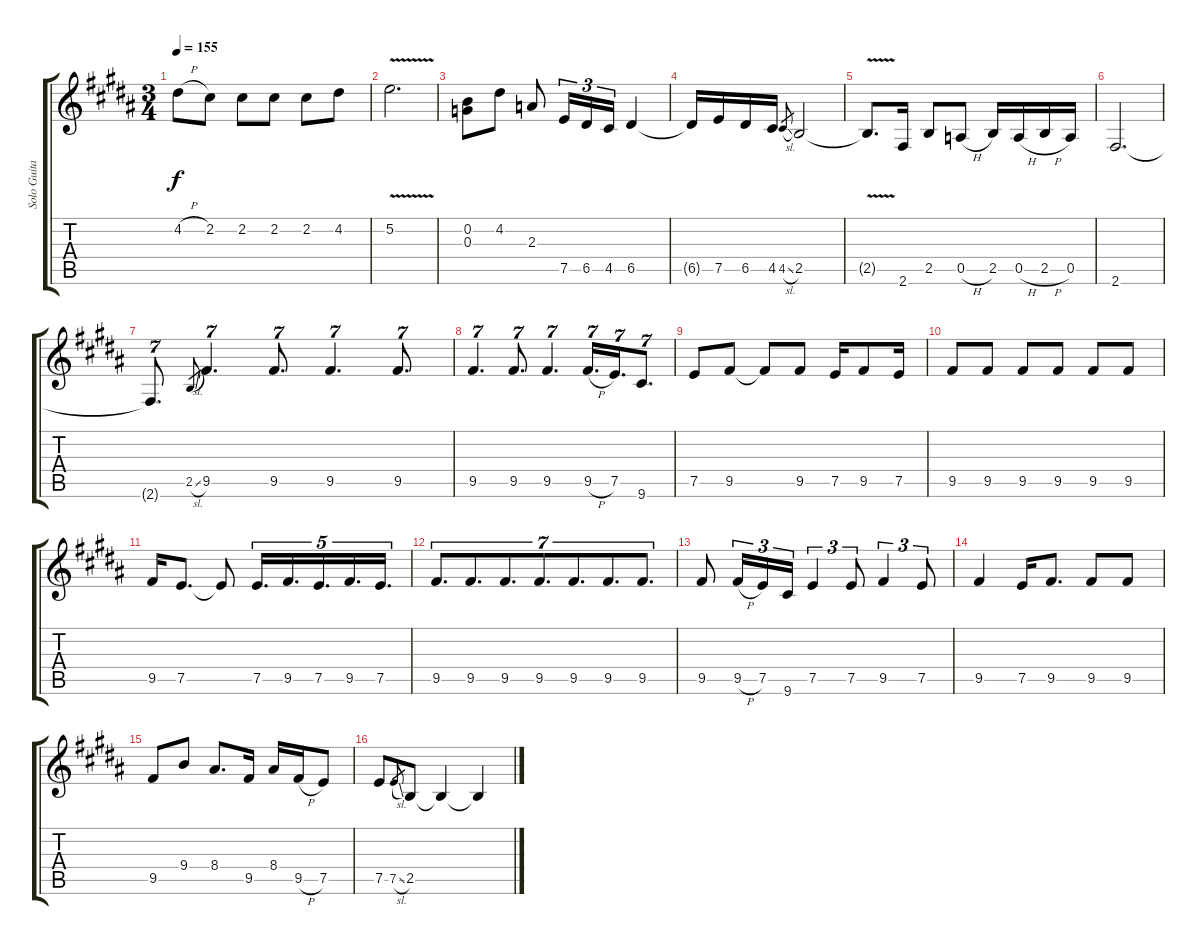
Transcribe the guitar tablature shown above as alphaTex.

\track ("Solo Guitar" "Solo Guita") {instrument distortionguitar}
\staff {score tabs}
\tuning (E4 B3 G3 D3 A2 E2) {hide}
\ts (3 4)
\tempo 155
\clef g2
\ks b
4.2{h}.8{dy f} 2.2.8 2.2.8 2.2.8 2.2.8 4.2.8 |
5.2{v}.2{d} |
(0.2 0.3).8 4.2.8 2.3.8 7.5.16{tu (3 2)} 6.5.16{tu (3 2)} 4.5.16{tu (3 2)} 6.5.4 |
6.5{t}.16 7.5.16 6.5.16 4.5.16 4.5{sl}.8{gr} 2.5.2 |
2.5{v t}.8{d} 2.6.16 2.5.8 0.5{h}.8 2.5.16 0.5{h}.16 2.5{h}.16 0.5.16 |
2.6.2{d} |
2.6{t}.8{d tu (7 4)} 2.5{sl}.8{gr} 9.5.4{d tu (7 4)} 9.5.8{d tu (7 4)} 9.5.4{d tu (7 4)} 9.5.8{d tu (7 4)} |
9.5.4{d tu (7 4)} 9.5.8{d tu (7 4)} 9.5.4{d tu (7 4)} 9.5{h}.16{d tu (7 4)} 7.5.16{d tu (7 4)} 9.6.8{d tu (7 4)} |
7.5.8 9.5.8 9.5{t}.8 9.5.8 7.5.16 9.5.8 7.5.16 |
9.5.8 9.5.8 9.5.8 9.5.8 9.5.8 9.5.8 |
9.5.16 7.5.8{d} 7.5{t}.8 7.5.16{d tu (5 4)} 9.5.16{d tu (5 4)} 7.5.16{d tu (5 4)} 9.5.16{d tu (5 4)} 7.5.16{d tu (5 4)} |
9.5.8{d tu (7 4)} 9.5.8{d tu (7 4)} 9.5.8{d tu (7 4)} 9.5.8{d tu (7 4)} 9.5.8{d tu (7 4)} 9.5.8{d tu (7 4)} 9.5.8{d tu (7 4)} |
9.5.8 9.5{h}.16{tu (3 2)} 7.5.16{tu (3 2)} 9.6.16{tu (3 2)} 7.5.4{tu (3 2)} 7.5.8{tu (3 2)} 9.5.4{tu (3 2)} 7.5.8{tu (3 2)} |
9.5.4 7.5.16 9.5.8{d} 9.5.8 9.5.8 |
9.5.8 9.4.8 8.4.8{d} 9.5.16 8.4.16 9.5{h}.16 7.5.8 |
7.5.8 7.5{sl}.8{gr} 2.5.8 2.5{t}.4 2.5{t}.4
